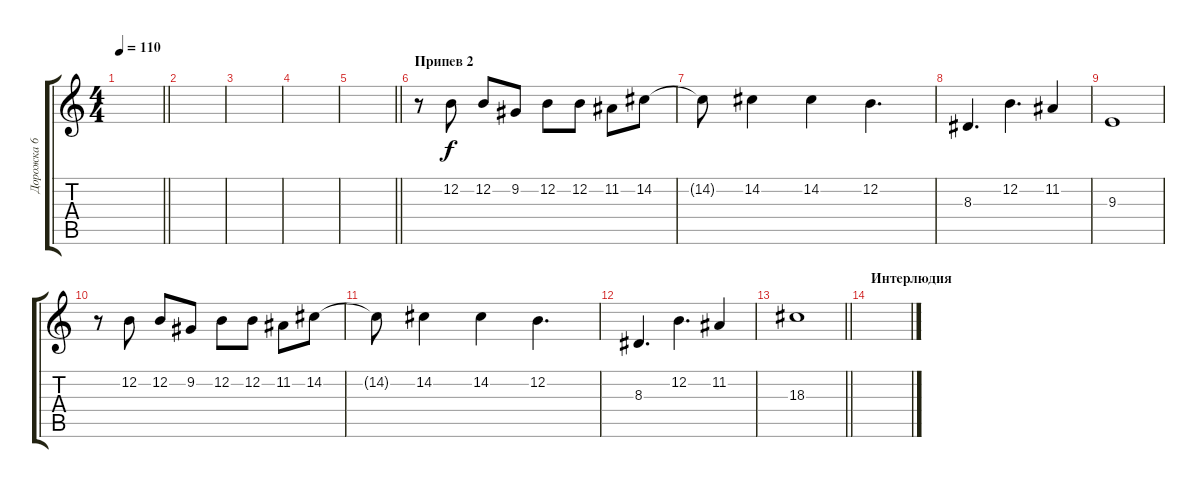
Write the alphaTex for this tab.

\track ("Дорожка 6" "Дорожка 6") {instrument oboe}
\staff {score tabs}
\tuning (E4 B3 G3 D3 A2 E2) {hide}
\ts (4 4)
\tempo 110
\clef g2
\barLineRight lightlight
\ks c
|
|
|
|
\barLineRight lightlight
|
\section ("" "Припев 2")
r.8 12.2.8 12.2.8 9.2.8 12.2.8 12.2.8 11.2.8 14.2.8 |
14.2{t}.8 14.2.4 14.2.4 12.2.4{d} |
8.3.4{d} 12.2.4{d} 11.2.4 |
9.3.1 |
r.8 12.2.8 12.2.8 9.2.8 12.2.8 12.2.8 11.2.8 14.2.8 |
14.2{t}.8 14.2.4 14.2.4 12.2.4{d} |
8.3.4{d} 12.2.4{d} 11.2.4 |
\barLineRight lightlight
18.3.1 |
\section ("" "Интерлюдия")
